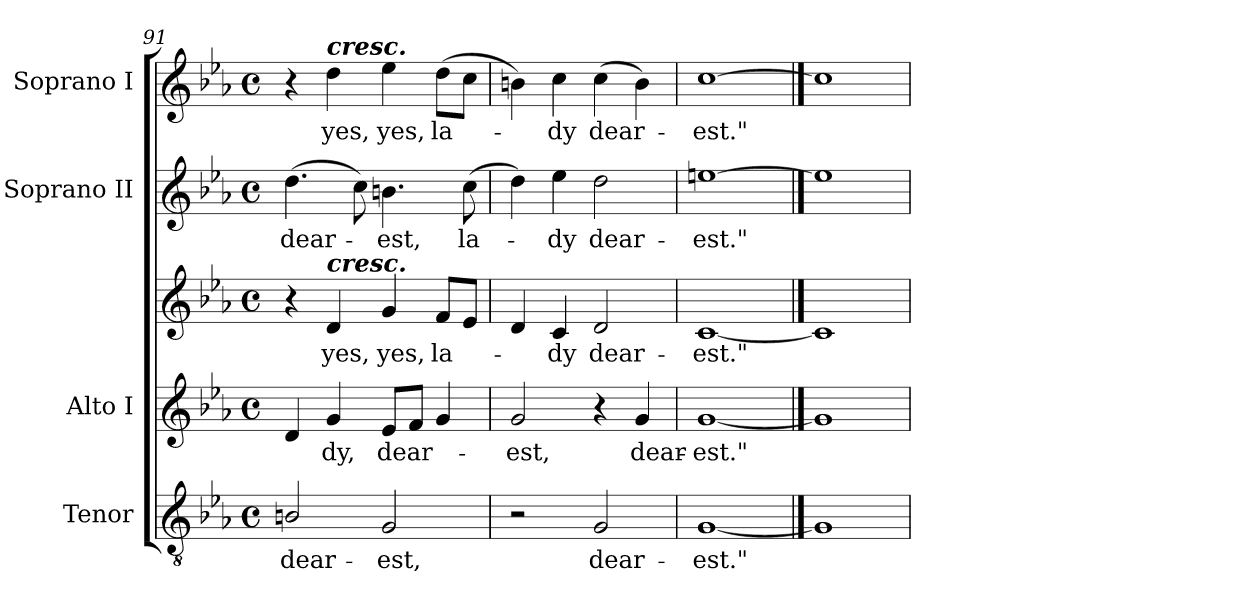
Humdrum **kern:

**kern	**text	**kern	**text	**kern	**text	**kern	**text	**kern	**text
*part4	*part4	*part3	*part3	*part3	*part3	*part2	*part2	*part1	*part1
*staff5	*staff5	*staff4	*staff4	*staff3	*staff3	*staff2	*staff2	*staff1	*staff1
*I"Tenor	*	*I"Alto I	*	*	*	*I"Soprano II	*	*I"Soprano I	*
*I'T	*	*I'A	*	*	*	*	*	*	*
*clefGv2	*	*clefG2	*	*clefG2	*	*clefG2	*	*clefG2	*
*k[b-e-a-]	*	*k[b-e-a-]	*	*k[b-e-a-]	*	*k[b-e-a-]	*	*k[b-e-a-]	*
*E-:	*	*E-:	*	*E-:	*	*E-:	*	*E-:	*
*M4/4	*	*M4/4	*	*M4/4	*	*M4/4	*	*M4/4	*
*met(c)	*	*met(c)	*	*met(c)	*	*met(c)	*	*met(c)	*
=91	=91	=91	=91	=91	=91	=91	=91	=91	=91
!	!LO:LY:b	!	!	!	!	!	!LO:LY:b	!	!
2Bn/	dear-	4d	.	4r	.	(>4.dd	dear-	4r	.
!	!	!	!	!	!	!	!	!LO:TX:a:Bi:t=cresc.	!
!	!	!	!	!LO:TX:a:Bi:t=cresc.	!	!	!	!	!
!	!	!	!LO:LY:b	!	!LO:LY:b	!	!	!	!LO:LY:b
.	.	4g	dy,	4d	yes,	.	.	4dd	yes,
.	.	.	.	.	.	8cc)	.	.	.
!	!LO:LY:b	!	!LO:LY:b	!	!LO:LY:b	!	!LO:LY:b	!	!LO:LY:b
2G	-est,	8e-L	dear-	4g	yes,	4.bn	est,	4ee-	yes,
.	.	8fJ	.	.	.	.	.	.	.
!	!	!	!	!	!LO:LY:b	!	!	!	!LO:LY:b
.	.	4g)	.	(<8fL	la-	.	.	(>8ddL	la-
!	!	!	!	!	!	!	!LO:LY:b	!	!
.	.	.	.	8e-J	.	(>8ccL	la-	8ccJ	.
=92	=92	=92	=92	=92	=92	=92	=92	=92	=92
!	!	!	!LO:LY:b	!	!	!	!	!	!
2r	.	2g	-est,	(4d	.	4dd)	.	4bn)	.
!	!	!	!	!	!LO:LY:b	!	!LO:LY:b	!	!LO:LY:b
.	.	.	.	4c	dy	4ee-	dy	4cc	dy
!	!LO:LY:b	!	!	!	!LO:LY:b	!	!LO:LY:b	!	!LO:LY:b
2G	dear-	4r	.	2d	dear-	2dd	dear-	(>4cc	dear-
!	!	!	!LO:LY:b	!	!	!	!	!	!
.	.	4g	dear-	.	.	.	.	4b)	.
=93	=93	=93	=93	=93	=93	=93	=93	=93	=93
!	!LO:LY:b	!	!LO:LY:b	!	!LO:LY:b	!	!LO:LY:b	!	!LO:LY:b
[1G	-est."	[1g	est."	[1c	-est."	[1een	-est."	[1cc	est."
==94	==94	==94	==94	==94	==94	==94	==94	==94	==94
1G]	.	1g]	.	1c]	.	1ee]	.	1cc]	.
=	=	=	=	=	=	=	=	=	=
*-	*-	*-	*-	*-	*-	*-	*-	*-	*-
